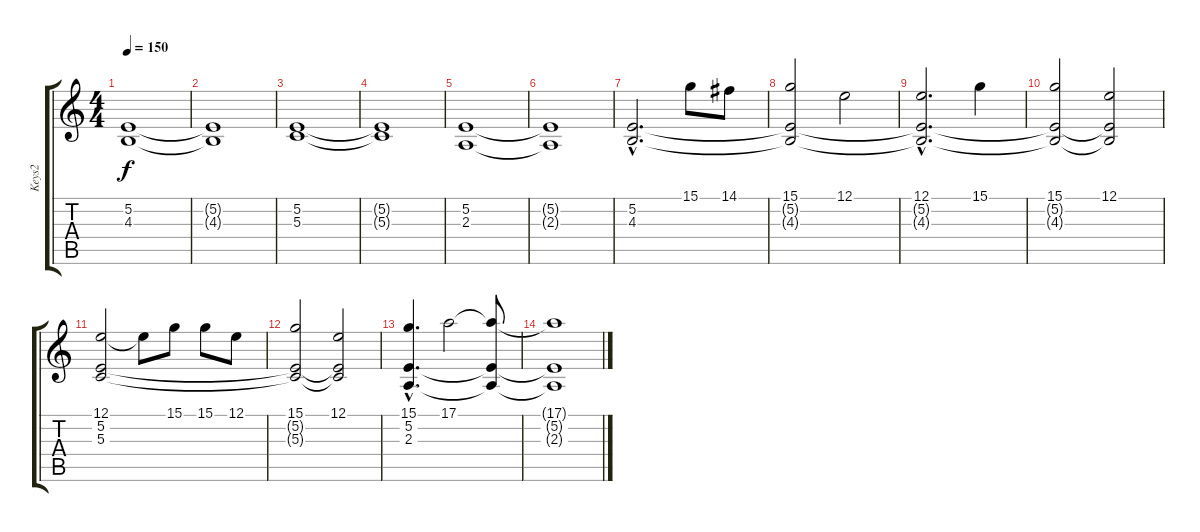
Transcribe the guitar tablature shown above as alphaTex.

\track ("Keys2" "Keys2") {instrument lead2sawtooth}
\staff {score tabs}
\tuning (E4 B3 G3 D3 A2 E2) {hide}
\ts (4 4)
\tempo 150
\clef g2
\ks c
(5.2{t} 4.3{t}).1{dy f} |
(5.2{t} 4.3{t}).1 |
(5.2 5.3).1 |
(5.2{t} 5.3{t}).1 |
(5.2 2.3).1 |
(5.2{t} 2.3{t}).1 |
(5.2{hac} 4.3{hac}).2{d} 15.1.8 14.1.8 |
(15.1 5.2{t} 4.3{t}).2 12.1.2 |
(12.1{hac} 5.2{hac t} 4.3{hac t}).2{d} 15.1.4 |
(15.1 5.2{t} 4.3{t}).2 (12.1 5.2{t} 4.3{t}).2 |
(12.1 5.2 5.3).2 12.1{t}.8 15.1.8 15.1.8 12.1.8 |
(15.1 5.2{t} 5.3{t}).2 (12.1 5.2{t} 5.3{t}).2 |
(15.1{hac} 5.2{hac} 2.3{hac}).4{d} 17.1.2 (17.1{t} 5.2{t} 2.3{t}).8 |
(17.1{t} 5.2{t} 2.3{t}).1
